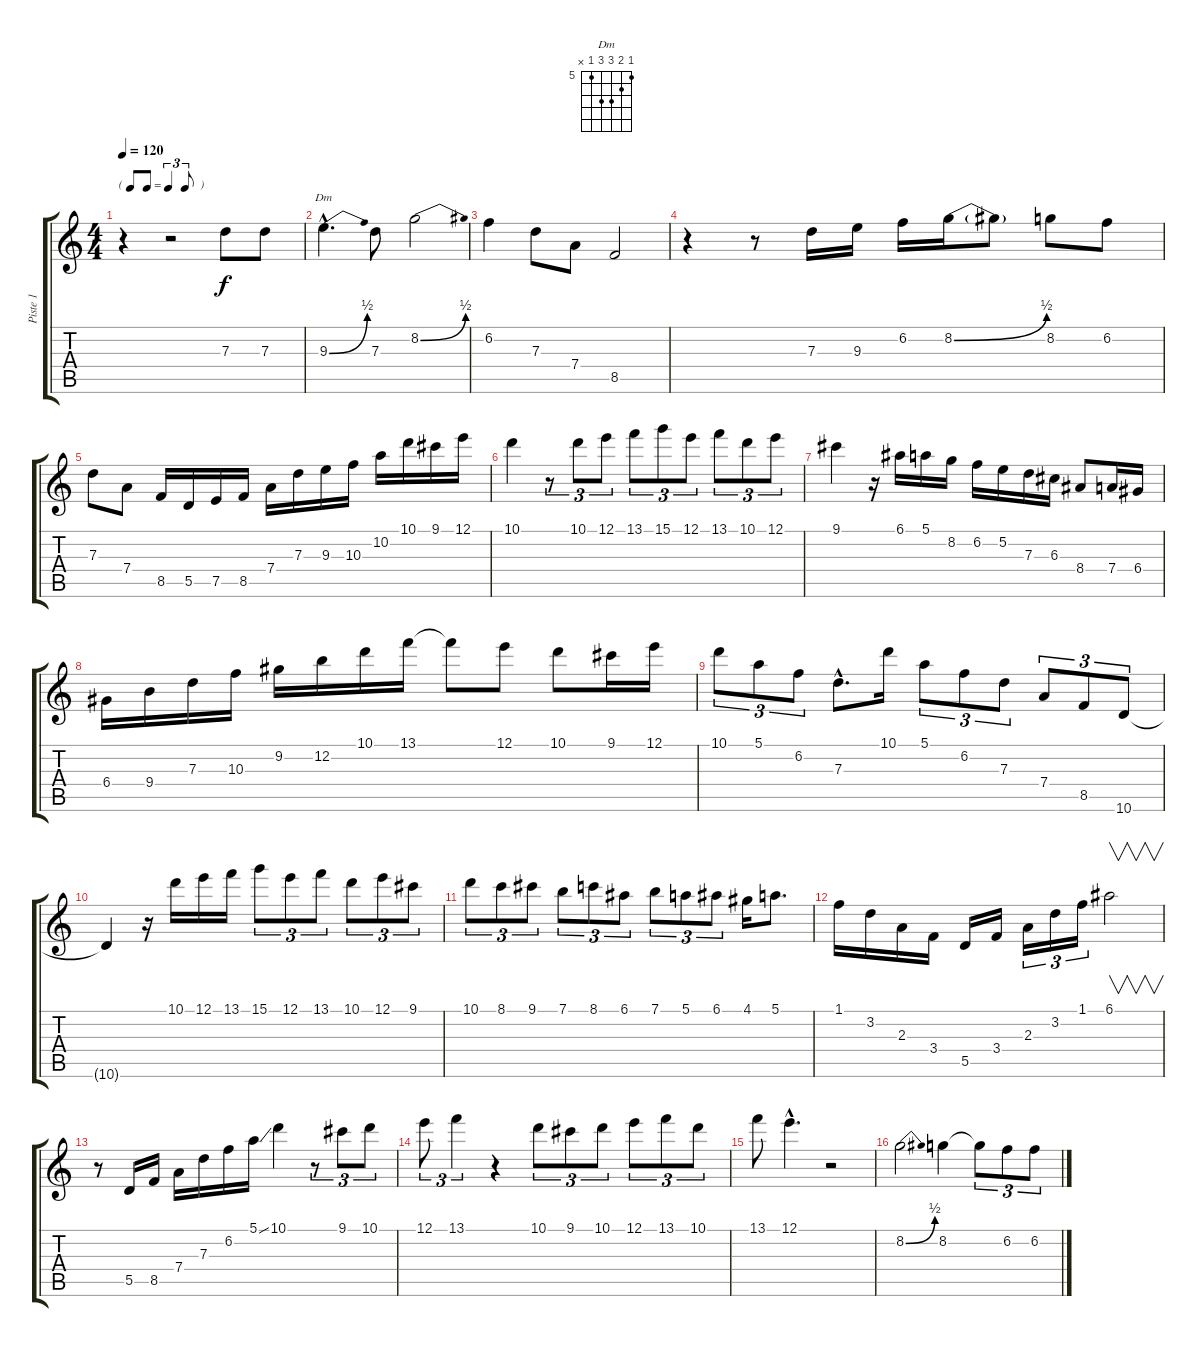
\track ("Piste 1" "Piste 1") {instrument acousticguitarnylon}
\staff {score tabs}
\tuning (E4 B3 G3 D3 A2 E2) {hide}
\chord ("Dm" 5 6 7 7 5 x) {firstfret 5}
\ts (4 4)
\tf triplet8th
\tempo 120
\clef g2
\ks c
r.4{dy f instrument acousticguitarnylon} r.2 7.3.8 7.3.8 |
9.3{be (bend 0 0 60 2) hac}.4{d ch "Dm"} 7.3.8 8.2{be (bend 0 0 60 2)}.2 |
6.2.4 7.3.8 7.4.8 8.5.2 |
r.4 r.8 7.3.16 9.3.16 6.2.16 8.2{be (bend 0 0 60 2)}.16 8.2{t}.8 8.2.8 6.2.8 |
7.3.8 7.4.8 8.5.16 5.5.16 7.5.16 8.5.16 7.4.16 7.3.16 9.3.16 10.3.16 10.2.16 10.1.16 9.1.16 12.1.16 |
10.1.4 r.8{tu (3 2)} 10.1.8{tu (3 2)} 12.1.8{tu (3 2)} 13.1.8{tu (3 2)} 15.1.8{tu (3 2)} 12.1.8{tu (3 2)} 13.1.8{tu (3 2)} 10.1.8{tu (3 2)} 12.1.8{tu (3 2)} |
9.1.4 r.16 6.1.16 5.1.16 8.2.16 6.2.16 5.2.16 7.3.16 6.3.16 8.4.8 7.4.16 6.4.16 |
6.4.16 9.4.16 7.3.16 10.3.16 9.2.16 12.2.16 10.1.16 13.1.16 13.1{t}.8 12.1.8 10.1.8 9.1.16 12.1.16 |
10.1.8{tu (3 2)} 5.1.8{tu (3 2)} 6.2.8{tu (3 2)} 7.3{hac}.8{d} 10.1.16 5.1.8{tu (3 2)} 6.2.8{tu (3 2)} 7.3.8{tu (3 2)} 7.4.8{tu (3 2)} 8.5.8{tu (3 2)} 10.6.8{tu (3 2)} |
10.6{t}.4 r.16 10.1.16 12.1.16 13.1.16 15.1.8{tu (3 2)} 12.1.8{tu (3 2)} 13.1.8{tu (3 2)} 10.1.8{tu (3 2)} 12.1.8{tu (3 2)} 9.1.8{tu (3 2)} |
10.1.8{tu (3 2)} 8.1.8{tu (3 2)} 9.1.8{tu (3 2)} 7.1.8{tu (3 2)} 8.1.8{tu (3 2)} 6.1.8{tu (3 2)} 7.1.8{tu (3 2)} 5.1.8{tu (3 2)} 6.1.8{tu (3 2)} 4.1.16 5.1.8{d} |
1.1.16 3.2.16 2.3.16 3.4.16 5.5.16 3.4.16 2.3.16{tu (3 2)} 3.2.16{tu (3 2)} 1.1.16{tu (3 2)} 6.1.2{v} |
r.8 5.5.16 8.5.16 7.4.16 7.3.16 6.2.16 5.1{ss}.16 10.1.4 r.8{tu (3 2)} 9.1.8{tu (3 2)} 10.1.8{tu (3 2)} |
12.1.8{tu (3 2)} 13.1.4{tu (3 2)} r.4 10.1.8{tu (3 2)} 9.1.8{tu (3 2)} 10.1.8{tu (3 2)} 12.1.8{tu (3 2)} 13.1.8{tu (3 2)} 10.1.8{tu (3 2)} |
13.1.8 12.1{hac}.4{d} r.2 |
8.2{be (bend 0 0 60 2)}.2 8.2.4 8.2{t}.8{tu (3 2)} 6.2.8{tu (3 2)} 6.2.8{tu (3 2)}
